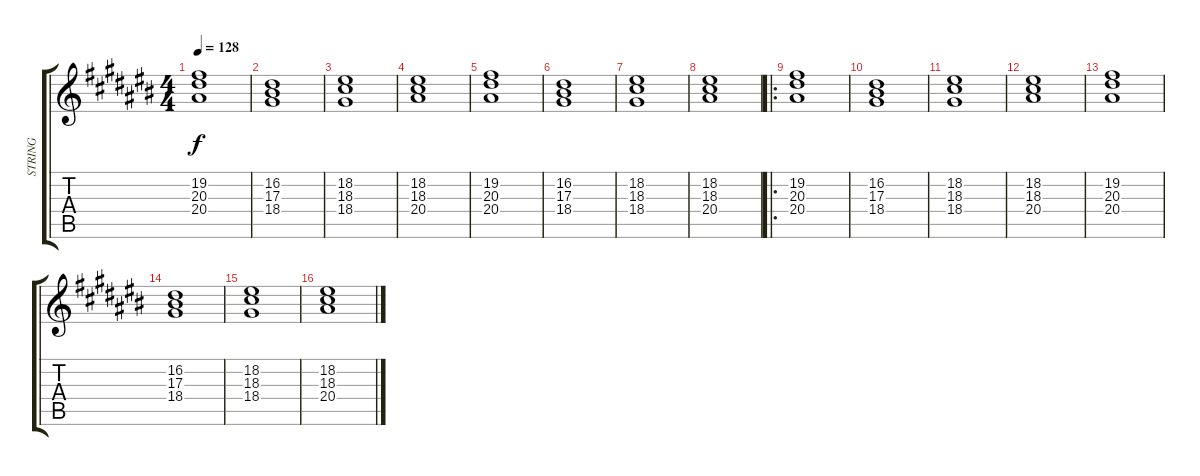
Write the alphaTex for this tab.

\track ("STRING" "STRING") {instrument synthstrings1}
\staff {score tabs}
\tuning (E4 B3 G3 D3 A2 E2) {hide}
\ts (4 4)
\tempo 128
\clef g2
\ks c#
(19.2 20.3 20.4).1{dy f} |
(16.2 17.3 18.4).1 |
(18.2 18.3 18.4).1 |
(18.2 18.3 20.4).1 |
(19.2 20.3 20.4).1 |
(16.2 17.3 18.4).1 |
(18.2 18.3 18.4).1 |
(18.2 18.3 20.4).1 |
\ro
(19.2 20.3 20.4).1 |
(16.2 17.3 18.4).1 |
(18.2 18.3 18.4).1 |
(18.2 18.3 20.4).1 |
(19.2 20.3 20.4).1 |
(16.2 17.3 18.4).1 |
(18.2 18.3 18.4).1 |
(18.2 18.3 20.4).1
